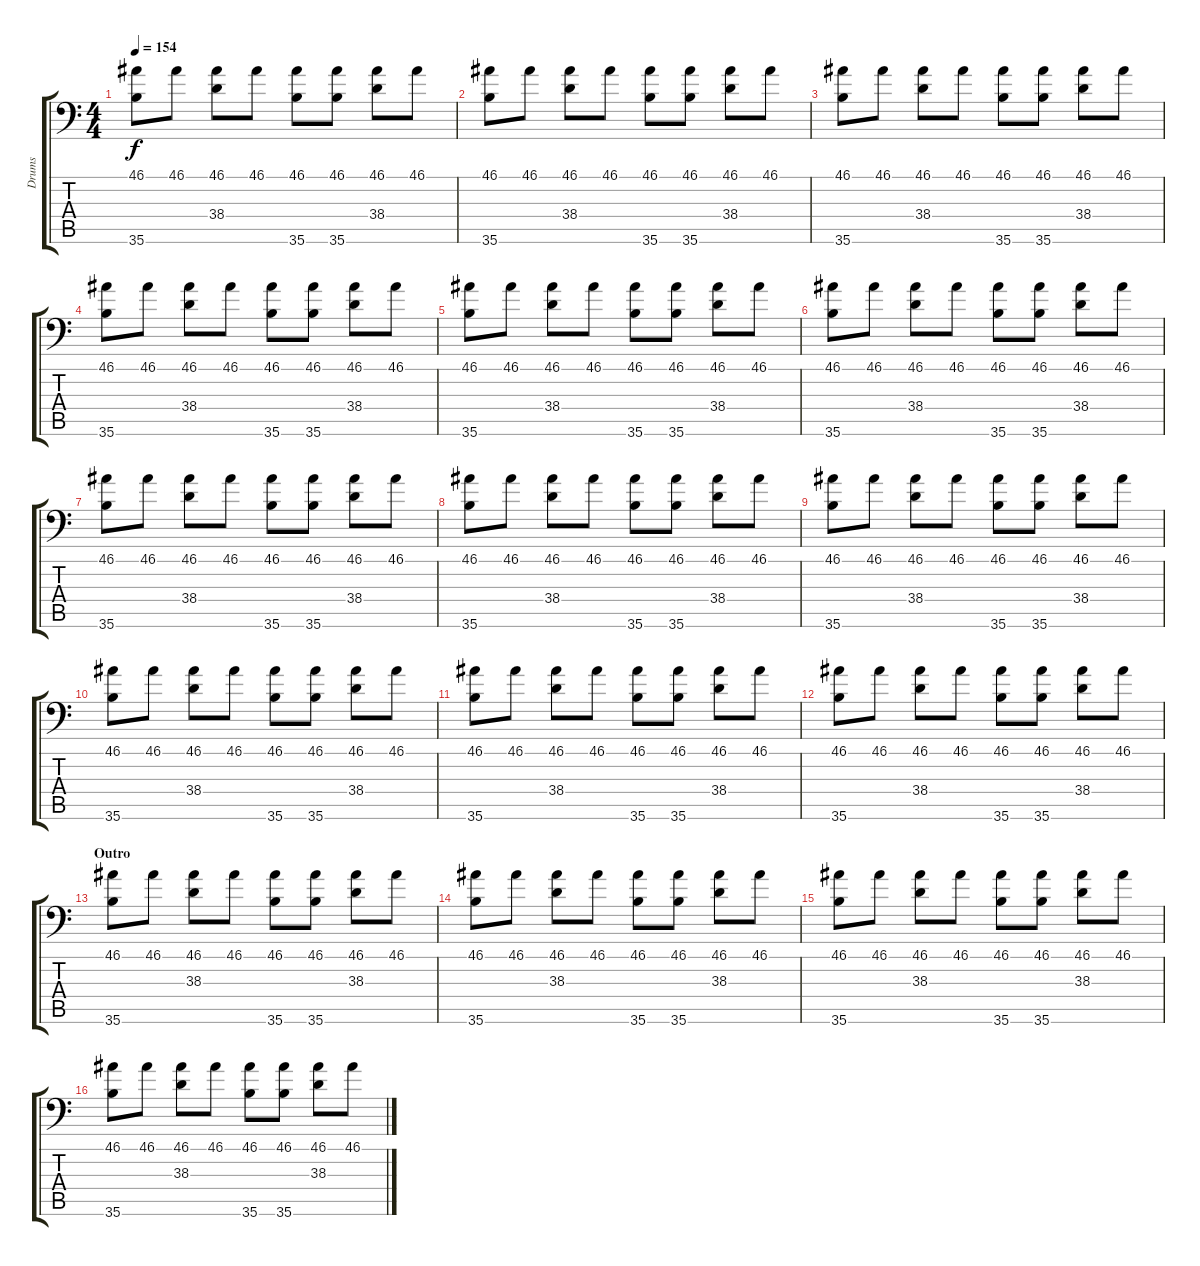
\track ("Drums" "Drums") {instrument acousticgrandpiano}
\staff {score tabs}
\tuning (C-1 C-1 C-1 C-1 C-1 C-1) {hide}
\ts (4 4)
\tempo 154
\clef f4
\ks c
(46.1 35.6).8{dy f} 46.1.8 (46.1 38.4).8 46.1.8 (46.1 35.6).8 (46.1 35.6).8 (46.1 38.4).8 46.1.8 |
(46.1 35.6).8 46.1.8 (46.1 38.4).8 46.1.8 (46.1 35.6).8 (46.1 35.6).8 (46.1 38.4).8 46.1.8 |
(46.1 35.6).8 46.1.8 (46.1 38.4).8 46.1.8 (46.1 35.6).8 (46.1 35.6).8 (46.1 38.4).8 46.1.8 |
(46.1 35.6).8 46.1.8 (46.1 38.4).8 46.1.8 (46.1 35.6).8 (46.1 35.6).8 (46.1 38.4).8 46.1.8 |
(46.1 35.6).8 46.1.8 (46.1 38.4).8 46.1.8 (46.1 35.6).8 (46.1 35.6).8 (46.1 38.4).8 46.1.8 |
(46.1 35.6).8 46.1.8 (46.1 38.4).8 46.1.8 (46.1 35.6).8 (46.1 35.6).8 (46.1 38.4).8 46.1.8 |
(46.1 35.6).8 46.1.8 (46.1 38.4).8 46.1.8 (46.1 35.6).8 (46.1 35.6).8 (46.1 38.4).8 46.1.8 |
(46.1 35.6).8 46.1.8 (46.1 38.4).8 46.1.8 (46.1 35.6).8 (46.1 35.6).8 (46.1 38.4).8 46.1.8 |
(46.1 35.6).8 46.1.8 (46.1 38.4).8 46.1.8 (46.1 35.6).8 (46.1 35.6).8 (46.1 38.4).8 46.1.8 |
(46.1 35.6).8 46.1.8 (46.1 38.4).8 46.1.8 (46.1 35.6).8 (46.1 35.6).8 (46.1 38.4).8 46.1.8 |
(46.1 35.6).8 46.1.8 (46.1 38.4).8 46.1.8 (46.1 35.6).8 (46.1 35.6).8 (46.1 38.4).8 46.1.8 |
(46.1 35.6).8 46.1.8 (46.1 38.4).8 46.1.8 (46.1 35.6).8 (46.1 35.6).8 (46.1 38.4).8 46.1.8 |
\section ("" "Outro")
(46.1 35.6).8 46.1.8 (46.1 38.3).8 46.1.8 (46.1 35.6).8 (46.1 35.6).8 (46.1 38.3).8 46.1.8 |
(46.1 35.6).8 46.1.8 (46.1 38.3).8 46.1.8 (46.1 35.6).8 (46.1 35.6).8 (46.1 38.3).8 46.1.8 |
(46.1 35.6).8 46.1.8 (46.1 38.3).8 46.1.8 (46.1 35.6).8 (46.1 35.6).8 (46.1 38.3).8 46.1.8 |
(46.1 35.6).8 46.1.8 (46.1 38.3).8 46.1.8 (46.1 35.6).8 (46.1 35.6).8 (46.1 38.3).8 46.1.8
